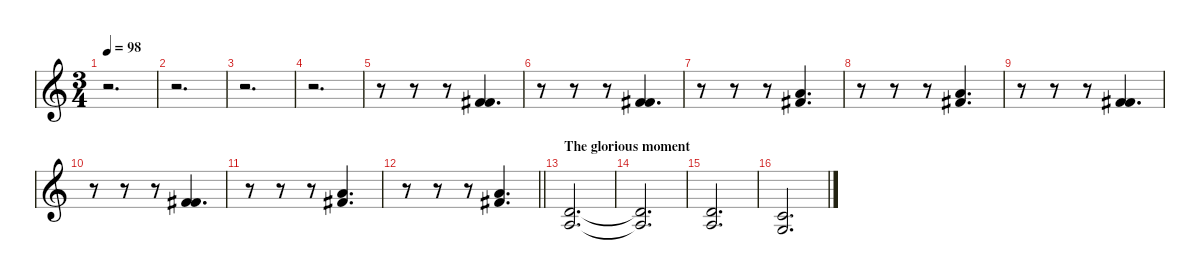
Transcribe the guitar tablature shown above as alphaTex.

\defaultSystemsLayout 4
\hideDynamics
\bracketExtendMode nobrackets
\singleTrackTrackNamePolicy hidden
\multiTrackTrackNamePolicy hidden
\firstSystemTrackNameMode fullname
\firstSystemTrackNameOrientation horizontal
\otherSystemsTrackNameOrientation horizontal
\track ("Vocals" "vln.") {instrument stringensemble1}
\staff {score}
\tuning (E4 C4 G3 C3 G2 C2)
\ts (3 4)
\tempo 98
\clef g2
\ks c
r.2{d dy f beam Down} |
r.2{d beam Down} |
r.2{d beam Down} |
r.2{d beam Down} |
r.8{beam Down} r.8{beam Down} r.8{beam Down} (6.2{acc #} 11.3{acc #}).4{d beam Up} |
r.8{beam Down} r.8{beam Down} r.8{beam Down} (6.2{acc #} 11.3{acc #}).4{d beam Up} |
r.8{beam Down} r.8{beam Down} r.8{beam Down} (9.2 11.3{acc #}).4{d beam Up} |
r.8{beam Down} r.8{beam Down} r.8{beam Down} (9.2 11.3{acc #}).4{d beam Up} |
r.8{beam Down} r.8{beam Down} r.8{beam Down} (6.2{acc #} 11.3{acc #}).4{d beam Up} |
r.8{beam Down} r.8{beam Down} r.8{beam Down} (6.2{acc #} 11.3{acc #}).4{d beam Up} |
r.8{beam Down} r.8{beam Down} r.8{beam Down} (9.2 11.3{acc #}).4{d beam Up} |
\barLineRight lightlight
r.8{beam Down} r.8{beam Down} r.8{beam Down} (9.2 11.3{acc #}).4{d beam Up} |
\section ("" "The glorious moment")
(2.2 2.3).2{d beam Up} |
(2.2{t} 2.3{t}).2{d beam Up} |
(2.2 2.3).2{d beam Up} |
(0.2 0.3).2{d beam Up}
